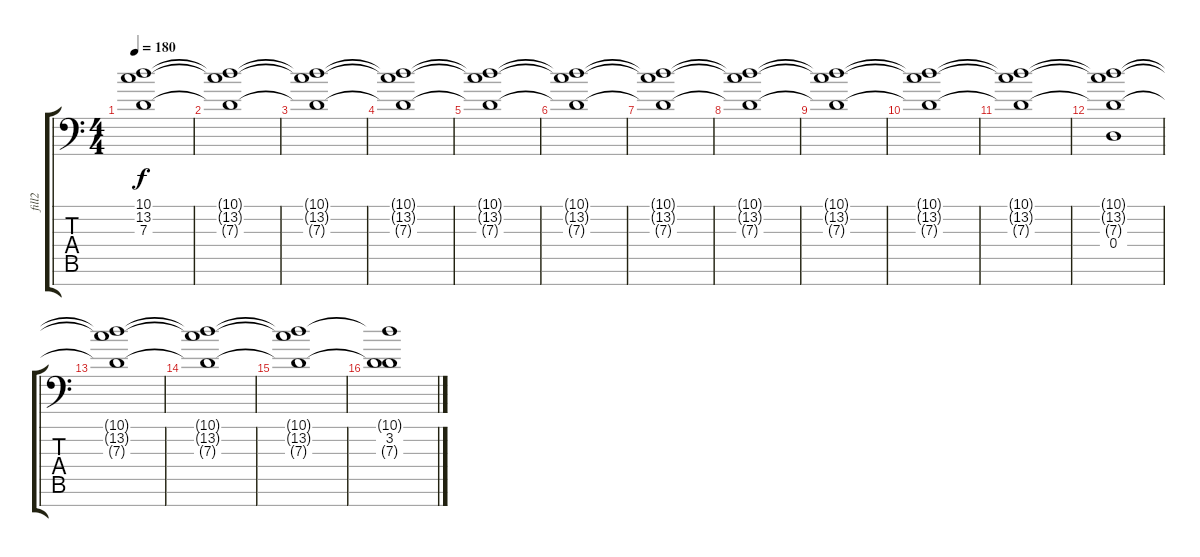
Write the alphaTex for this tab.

\track ("fill2" "fill2") {instrument choiraahs}
\staff {score tabs}
\tuning (E4 B3 G3 D3 A2 E2 C-1) {hide}
\ts (4 4)
\tempo 180
\clef f4
\ks c
(10.1{t} 13.2{t} 7.3{t}).1{dy f} |
(10.1{t} 13.2{t} 7.3{t}).1 |
(10.1{t} 13.2{t} 7.3{t}).1 |
(10.1{t} 13.2{t} 7.3{t}).1 |
(10.1{t} 13.2{t} 7.3{t}).1 |
(10.1{t} 13.2{t} 7.3{t}).1 |
(10.1{t} 13.2{t} 7.3{t}).1 |
(10.1{t} 13.2{t} 7.3{t}).1 |
(10.1{t} 13.2{t} 7.3{t}).1 |
(10.1{t} 13.2{t} 7.3{t}).1 |
(10.1{t} 13.2{t} 7.3{t}).1 |
(10.1{t} 13.2{t} 7.3{t} 0.4).1 |
(10.1{t} 13.2{t} 7.3{t}).1 |
(10.1{t} 13.2{t} 7.3{t}).1 |
(10.1{t} 13.2{t} 7.3{t}).1 |
(10.1{t} 3.2 7.3{t}).1
